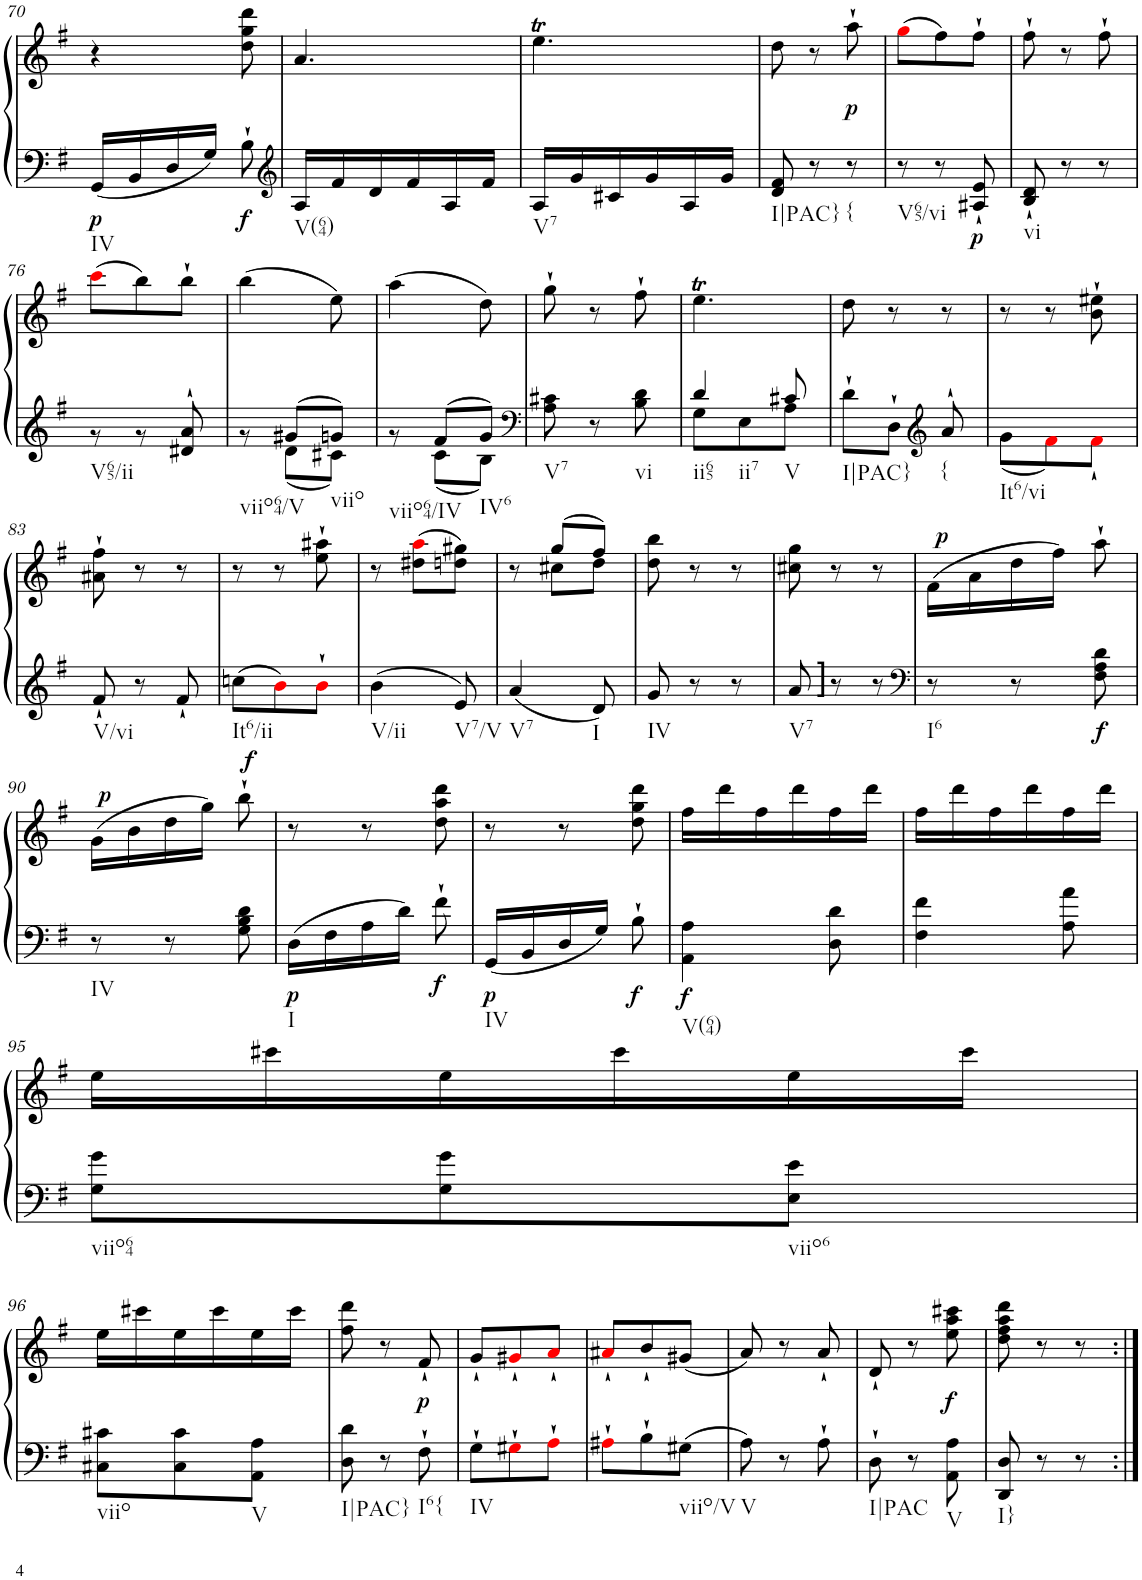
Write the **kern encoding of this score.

**kern	**kern	**dynam
*part1	*part1	*part1
*staff2	*staff1	*staff1/2
*I"Klavier linke Hand	*	*
!!LO:PB:g=z
*clefF4	*clefG2	*
*k[f#]	*k[f#]	*
*M3/8	*M3/8	*
=70	=70	=70
!LO:TX:b:t=IV	!	!
!	!	!LO:DY:b=2
16GG/LL	4r	p
16BB/	.	.
16D/	.	.
16G/JJ	.	.
!	!	!LO:DY:b=2
8B`\	8dd\ 8gg\ 8ddd\	f
=71	=71	=71
*clefG2	*	*
!LO:TX:b:t=V(64)	!	!
16A/LL	4.a/	.
16f#/	.	.
16d/	.	.
16f#/	.	.
16A/	.	.
16f#/JJ	.	.
=72	=72	=72
!LO:TX:b:t=V7	!	!
16A/LL	4.eeT\	.
16g/	.	.
16c#X/	.	.
16g/	.	.
16A/	.	.
16g/JJ	.	.
=73	=73	=73
!LO:TX:b:t=I|PAC}	!	!
8d/ 8f#/	8dd\	.
8r	8r	.
!LO:TX:b:t={	!	!
!	!	!LO:DY:b
8r	8aa`\	p
=74	=74	=74
!LO:TX:b:t=V65/vi	!	!
8r	(8ggi\L	.
8r	8ff#\)	.
!	!	!LO:DY:b=2
8A#X/` 8e/`	8ff#`\J	p
=75	=75	=75
!LO:TX:b:t=vi	!	!
8B/` 8d/`	8ff#`\	.
8r	8r	.
8r	8ff#`\	.
!!LO:LB:g=z
=76	=76	=76
*^	*	*
!LO:TX:b:t=V65/ii	!	!	!
4.ryy	8r	(8ccci\L	.
.	8r	8bb\)	.
.	8d#X/` 8a/`	8bb`\J	.
=77	=77	=77	=77
!LO:TX:b:t=viio64/V	!	!	!
8ryy	8r	(4bb\	.
8g#X/L	8d\L	.	.
!LO:TX:b:t=viio	!	!	!
8gn/J	8c#X\J	8ee\)	.
=78	=78	=78	=78
!LO:TX:b:t=viio64/IV	!	!	!
8ryy	8r	(4aa\	.
8f#/L	8c\L	.	.
!LO:TX:b:t=IV6	!	!	!
8g/J	8B\J	8dd\)	.
*v	*v	*	*
=79	=79	=79
*clefF4	*	*
*^	*	*
!LO:TX:b:t=V7	!	!	!
*v	*v	*	*
8A\ 8c#X\	8gg`\	.
8r	8r	.
!LO:TX:b:t=vi	!	!
8B\ 8d\	8ff#`\	.
=80	=80	=80
*^	*	*
!LO:TX:b:t=ii65	!	!	!
!LO:TX:b:t=ii7	!	!	!
4d/	8G\L	4.eeT\	.
.	8E\	.	.
!LO:TX:b:t=V	!	!	!
8c#X/	8A\J	.	.
=81	=81	=81	=81
!LO:TX:b:t=I|PAC}	!	!	!
8d`\L	4ryy	8dd\	.
8D`\J	.	8r	.
*clefG2	*	*	*
!LO:TX:b:t={	!	!	!
8ryy	8a`/	8r	.
=82	=82	=82	=82
!LO:TX:b:t=It6/vi	!	!	!
4.ryy	8g\L	8r	.
.	8f#i\	8r	.
.	8f#`i\J	8b\` 8ee#X\`	.
!!LO:LB:g=z
=83	=83	=83	=83
!LO:TX:b:t=V/vi	!	!	!
*v	*v	*	*
8f#`/	8a#X\` 8ff#\`	.
8r	8r	.
8f#`/	8r	.
=84	=84	=84
!LO:TX:b:t=It6/ii	!	!
8ccn\L	8r	.
8bi\	8r	.
8b`i\J	8ee\` 8aa#X\`	.
=85	=85	=85
!LO:TX:b:t=V/ii	!	!
4b\	8r	.
.	(8dd#X\ 8aai\L	.
!LO:TX:b:t=V7/V	!	!
8e/	8ddn\ 8gg#X\J)	.
=86	=86	=86
*	*^	*
!LO:TX:b:t=V7	!	!	!
4a/	8r	8ryy	.
.	(8gg/L	8cc#X\L	.
!LO:TX:b:t=I	!	!	!
8d/	8ff#/J)	8dd\J	.
=87	=87	=87	=87
!LO:TX:b:t=IV	!	!	!
*	*v	*v	*
8g/	8dd\ 8bb\	.
8r	8r	.
8r	8r	.
=88	=88	=88
!LO:TX:b:t=V7	!	!
8a/	8cc#X\ 8gg\	.
8r	8r	.
8r	8r	.
=89	=89	=89
*clefF4	*	*
!LO:TX:b:t=I6	!	!
!	!	!LO:DY:a
8r	(16f#\LL	p
.	16a\	.
8r	16dd\	.
.	16ff#\JJ)	.
!	!	!LO:DY:b=2
8F#\ 8A\ 8d\	8aa`\	f
!!LO:LB:g=z
=90	=90	=90
!LO:TX:b:t=IV	!	!
!	!	!LO:DY:a
8r	(16g\LL	p
.	16b\	.
8r	16dd\	.
.	16gg\JJ)	.
!	!	!LO:DY:a
8G\ 8B\ 8d\	8bb`\	f
=91	=91	=91
!LO:TX:b:t=I	!	!
!	!	!LO:DY:b=2
16D\LL	8r	p
16F#\	.	.
16A\	8r	.
16d\JJ	.	.
!	!	!LO:DY:b=2
8f#`\	8dd\ 8aa\ 8ddd\	f
=92	=92	=92
!LO:TX:b:t=IV	!	!
!	!	!LO:DY:b=2
16GG/LL	8r	p
16BB/	.	.
16D/	8r	.
16G/JJ	.	.
!	!	!LO:DY:b=2
8B`\	8dd\ 8gg\ 8ddd\	f
=93	=93	=93
!LO:TX:b:t=V(64)	!	!
!	!	!LO:DY:b=2
4AA\ 4A\	16ff#\LL	f
.	16ddd\	.
.	16ff#\	.
.	16ddd\	.
8D\ 8d\	16ff#\	.
.	16ddd\JJ	.
=94	=94	=94
4F#\ 4f#\	16ff#\LL	.
.	16ddd\	.
.	16ff#\	.
.	16ddd\	.
8A\ 8a\	16ff#\	.
.	16ddd\JJ	.
!!LO:LB:g=z
=95	=95	=95
!LO:TX:b:t=viio64	!	!
8G\ 8g\L	16ee\LL	.
.	16ccc#X\	.
8G\ 8g\	16ee\	.
.	16ccc#\	.
!LO:TX:b:t=viio6	!	!
8E\ 8e\J	16ee\	.
.	16ccc#\JJ	.
!!LO:LB:g=z
=96	=96	=96
!LO:TX:b:t=viio	!	!
8C#X\ 8c#X\L	16ee\LL	.
.	16ccc#X\	.
8C#\ 8c#\	16ee\	.
.	16ccc#\	.
!LO:TX:b:t=V	!	!
8AA\ 8A\J	16ee\	.
.	16ccc#\JJ	.
=97	=97	=97
!LO:TX:b:t=I|PAC}	!	!
8D\ 8d\	8ff#\ 8ddd\	.
8r	8r	.
!LO:TX:b:t=I6{	!	!
!	!	!LO:DY:b
8F#`\	8f#`/	p
=98	=98	=98
!LO:TX:b:t=IV	!	!
8G`\L	8g`/L	.
8G#X`i\	8g#X`i/	.
8A`i\J	8a`i/J	.
=99	=99	=99
8A#X`i\L	8a#X`i/L	.
8B`\	8b`/	.
!LO:TX:b:t=viio/V	!	!
8G#X\J	(8g#X/J	.
=100	=100	=100
!LO:TX:b:t=V	!	!
8A\	8a/)	.
8r	8r	.
8A`\	8a`/	.
=101	=101	=101
!LO:TX:b:t=I|PAC	!	!
8D`\	8d`/	.
8r	8r	.
!LO:TX:b:t=V	!	!
!	!	!LO:DY:b
8AA\ 8A\	8ee\ 8aa\ 8ccc#X\	f
=102	=102	=102
!LO:TX:b:t=I}	!	!
8DD/ 8D/	8dd\ 8ff#\ 8aa\ 8ddd\	.
8r	8r	.
8r	8r	.
=:|!	=:|!	=:|!
*-	*-	*-
